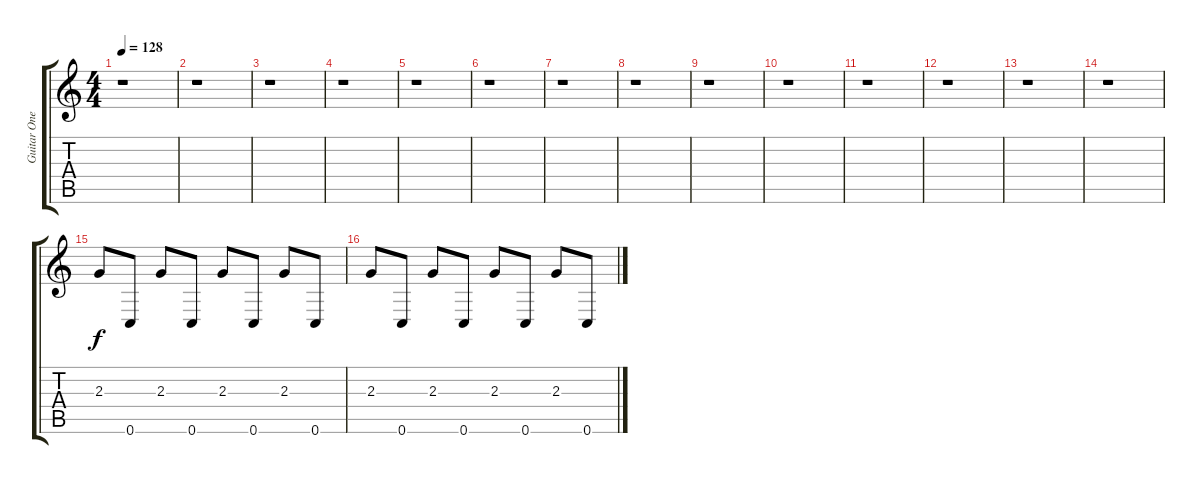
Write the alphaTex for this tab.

\track ("Guitar One" "Guitar One") {instrument electricguitarclean}
\staff {score tabs}
\tuning (D4 A3 F3 C3 G2 C2) {hide}
\ts (4 4)
\tempo 128
\clef g2
\ks c
r.1{dy f} |
r.1 |
r.1 |
r.1 |
r.1 |
r.1 |
r.1 |
r.1 |
r.1 |
r.1 |
r.1 |
r.1 |
r.1 |
r.1 |
2.3.8 0.6.8 2.3.8 0.6.8 2.3.8 0.6.8 2.3.8 0.6.8 |
2.3.8 0.6.8 2.3.8 0.6.8 2.3.8 0.6.8 2.3.8 0.6.8
